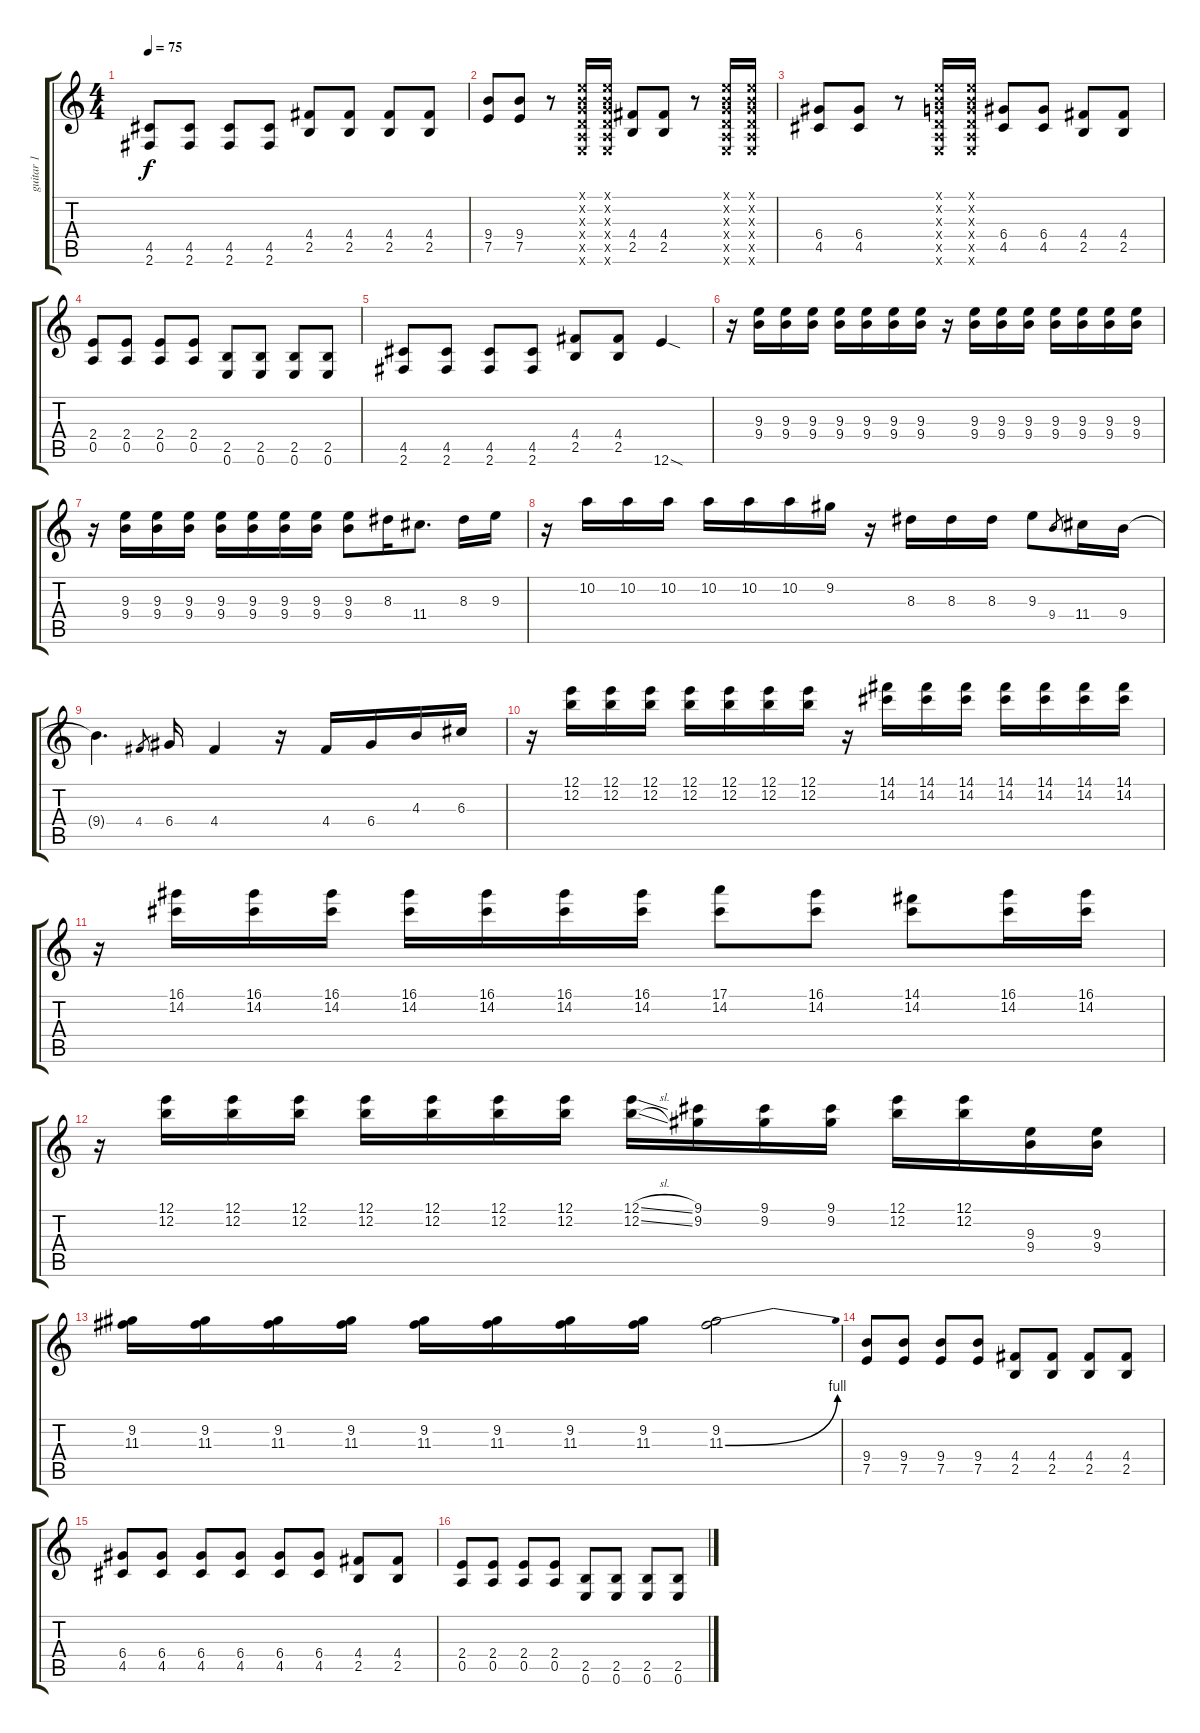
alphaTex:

\track ("guitar 1" "guitar 1") {instrument acousticguitarsteel}
\staff {score tabs}
\tuning (E4 B3 G3 D3 A2 E2) {hide}
\ts (4 4)
\tempo 75
\clef g2
\ks c
(4.5 2.6).8{dy f} (4.5 2.6).8 (4.5 2.6).8 (4.5 2.6).8 (4.4 2.5).8 (4.4 2.5).8 (4.4 2.5).8 (4.4 2.5).8 |
(9.4 7.5).8 (9.4 7.5).8 r.8 (0.1{x} 0.2{x} 0.3{x} 0.4{x} 0.5{x} 0.6{x}).16 (0.1{x} 0.2{x} 0.3{x} 0.4{x} 0.5{x} 0.6{x}).16 (4.4 2.5).8 (4.4 2.5).8 r.8 (0.1{x} 0.2{x} 0.3{x} 0.4{x} 0.5{x} 0.6{x}).16 (0.1{x} 0.2{x} 0.3{x} 0.4{x} 0.5{x} 0.6{x}).16 |
(6.4 4.5).8 (6.4 4.5).8 r.8 (0.1{x} 0.2{x} 0.3{x} 0.4{x} 0.5{x} 0.6{x}).16 (0.1{x} 0.2{x} 0.3{x} 0.4{x} 0.5{x} 0.6{x}).16 (6.4 4.5).8 (6.4 4.5).8 (4.4 2.5).8 (4.4 2.5).8 |
(2.4 0.5).8 (2.4 0.5).8 (2.4 0.5).8 (2.4 0.5).8 (2.5 0.6).8 (2.5 0.6).8 (2.5 0.6).8 (2.5 0.6).8 |
(4.5 2.6).8 (4.5 2.6).8 (4.5 2.6).8 (4.5 2.6).8 (4.4 2.5).8 (4.4 2.5).8 12.6{sod}.4 |
r.16 (9.3 9.4).16 (9.3 9.4).16 (9.3 9.4).16 (9.3 9.4).16 (9.3 9.4).16 (9.3 9.4).16 (9.3 9.4).16 r.16 (9.3 9.4).16 (9.3 9.4).16 (9.3 9.4).16 (9.3 9.4).16 (9.3 9.4).16 (9.3 9.4).16 (9.3 9.4).16 |
r.16 (9.3 9.4).16 (9.3 9.4).16 (9.3 9.4).16 (9.3 9.4).16 (9.3 9.4).16 (9.3 9.4).16 (9.3 9.4).16 (9.3 9.4).8 8.3.16 11.4.8{d} 8.3.16 9.3.16 |
r.16 10.2.16 10.2.16 10.2.16 10.2.16 10.2.16 10.2.16 9.2.16 r.16 8.3.16 8.3.16 8.3.16 9.3.8 9.4.8{gr} 11.4.16 9.4.16 |
9.4{t}.4{d} 4.4.8{gr} 6.4.16 4.4.4 r.16 4.4.16 6.4.16 4.3.16 6.3.16 |
r.16 (12.1 12.2).16 (12.1 12.2).16 (12.1 12.2).16 (12.1 12.2).16 (12.1 12.2).16 (12.1 12.2).16 (12.1 12.2).16 r.16 (14.1 14.2).16 (14.1 14.2).16 (14.1 14.2).16 (14.1 14.2).16 (14.1 14.2).16 (14.1 14.2).16 (14.1 14.2).16 |
r.16 (16.1 14.2).16 (16.1 14.2).16 (16.1 14.2).16 (16.1 14.2).16 (16.1 14.2).16 (16.1 14.2).16 (16.1 14.2).16 (17.1 14.2).8 (16.1 14.2).8 (14.1 14.2).8 (16.1 14.2).16 (16.1 14.2).16 |
r.16 (12.1 12.2).16 (12.1 12.2).16 (12.1 12.2).16 (12.1 12.2).16 (12.1 12.2).16 (12.1 12.2).16 (12.1 12.2).16 (12.1{sl} 12.2{sl}).16 (9.1 9.2).16 (9.1 9.2).16 (9.1 9.2).16 (12.1 12.2).16 (12.1 12.2).16 (9.3 9.4).16 (9.3 9.4).16 |
(9.2 11.3).16 (9.2 11.3).16 (9.2 11.3).16 (9.2 11.3).16 (9.2 11.3).16 (9.2 11.3).16 (9.2 11.3).16 (9.2 11.3).16 (9.2 11.3{be (bend 0 0 60 4)}).2 |
(9.4 7.5).8 (9.4 7.5).8 (9.4 7.5).8 (9.4 7.5).8 (4.4 2.5).8 (4.4 2.5).8 (4.4 2.5).8 (4.4 2.5).8 |
(6.4 4.5).8 (6.4 4.5).8 (6.4 4.5).8 (6.4 4.5).8 (6.4 4.5).8 (6.4 4.5).8 (4.4 2.5).8 (4.4 2.5).8 |
(2.4 0.5).8 (2.4 0.5).8 (2.4 0.5).8 (2.4 0.5).8 (2.5 0.6).8 (2.5 0.6).8 (2.5 0.6).8 (2.5 0.6).8
